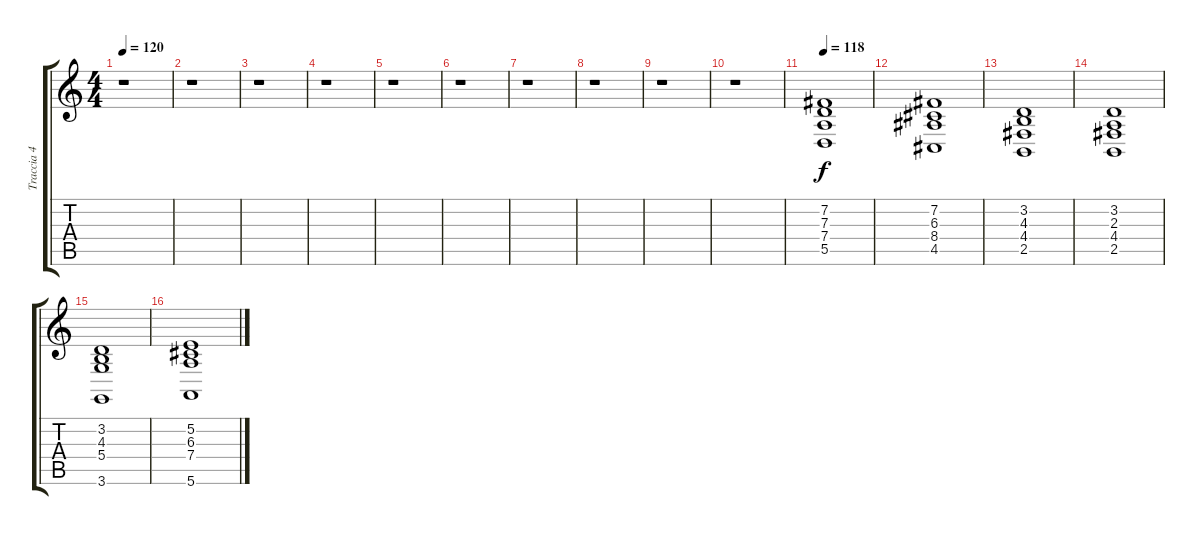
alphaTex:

\track ("Traccia 4" "Traccia 4") {instrument stringensemble1}
\staff {score tabs}
\tuning (E4 B3 G3 D3 A2 E2) {hide}
\ts (4 4)
\tempo 120
\clef g2
\ks c
r.1{dy f} |
r.1 |
r.1 |
r.1 |
r.1 |
r.1 |
r.1 |
r.1 |
r.1 |
r.1 |
\tempo 118
(7.2 7.3 7.4 5.5).1 |
(7.2 6.3 8.4 4.5).1 |
(3.2 4.3 4.4 2.5).1 |
(3.2 2.3 4.4 2.5).1 |
(3.2 4.3 5.4 3.6).1 |
(5.2 6.3 7.4 5.6).1
